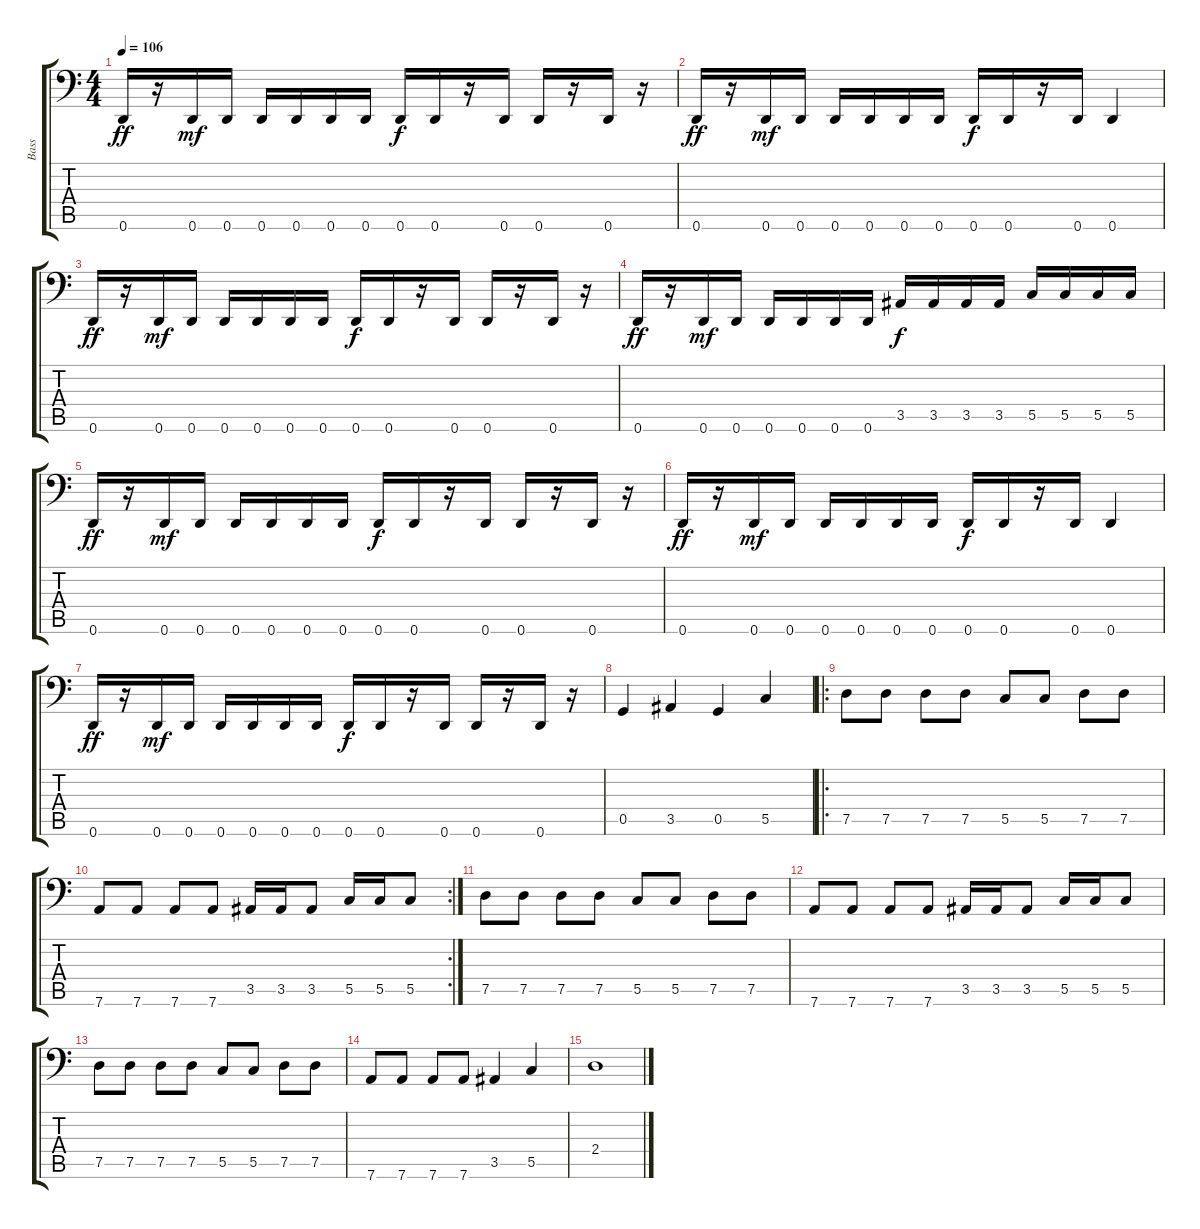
\track ("Bass" "Bass") {instrument electricbasspick}
\staff {score tabs}
\tuning (D3 A2 F2 C2 G1 D1) {hide}
\ts (4 4)
\tempo 106
\clef f4
\ks c
0.6.16{dy ff instrument electricbasspick} r.16 0.6.16{dy mf} 0.6.16 0.6.16 0.6.16 0.6.16 0.6.16 0.6.16{dy f} 0.6.16 r.16 0.6.16 0.6.16 r.16 0.6.16 r.16 |
0.6.16{dy ff} r.16 0.6.16{dy mf} 0.6.16 0.6.16 0.6.16 0.6.16 0.6.16 0.6.16{dy f} 0.6.16 r.16 0.6.16 0.6.4 |
0.6.16{dy ff} r.16 0.6.16{dy mf} 0.6.16 0.6.16 0.6.16 0.6.16 0.6.16 0.6.16{dy f} 0.6.16 r.16 0.6.16 0.6.16 r.16 0.6.16 r.16 |
0.6.16{dy ff} r.16 0.6.16{dy mf} 0.6.16 0.6.16 0.6.16 0.6.16 0.6.16 3.5.16{dy f} 3.5.16 3.5.16 3.5.16 5.5.16 5.5.16 5.5.16 5.5.16 |
0.6.16{dy ff} r.16 0.6.16{dy mf} 0.6.16 0.6.16 0.6.16 0.6.16 0.6.16 0.6.16{dy f} 0.6.16 r.16 0.6.16 0.6.16 r.16 0.6.16 r.16 |
0.6.16{dy ff} r.16 0.6.16{dy mf} 0.6.16 0.6.16 0.6.16 0.6.16 0.6.16 0.6.16{dy f} 0.6.16 r.16 0.6.16 0.6.4 |
0.6.16{dy ff} r.16 0.6.16{dy mf} 0.6.16 0.6.16 0.6.16 0.6.16 0.6.16 0.6.16{dy f} 0.6.16 r.16 0.6.16 0.6.16 r.16 0.6.16 r.16 |
0.5.4 3.5.4 0.5.4 5.5.4 |
\ro
7.5.8 7.5.8 7.5.8 7.5.8 5.5.8 5.5.8 7.5.8 7.5.8 |
\rc 2
7.6.8 7.6.8 7.6.8 7.6.8 3.5.16 3.5.16 3.5.8 5.5.16 5.5.16 5.5.8 |
7.5.8 7.5.8 7.5.8 7.5.8 5.5.8 5.5.8 7.5.8 7.5.8 |
7.6.8 7.6.8 7.6.8 7.6.8 3.5.16 3.5.16 3.5.8 5.5.16 5.5.16 5.5.8 |
7.5.8 7.5.8 7.5.8 7.5.8 5.5.8 5.5.8 7.5.8 7.5.8 |
7.6.8 7.6.8 7.6.8 7.6.8 3.5.4 5.5.4 |
2.4.1
